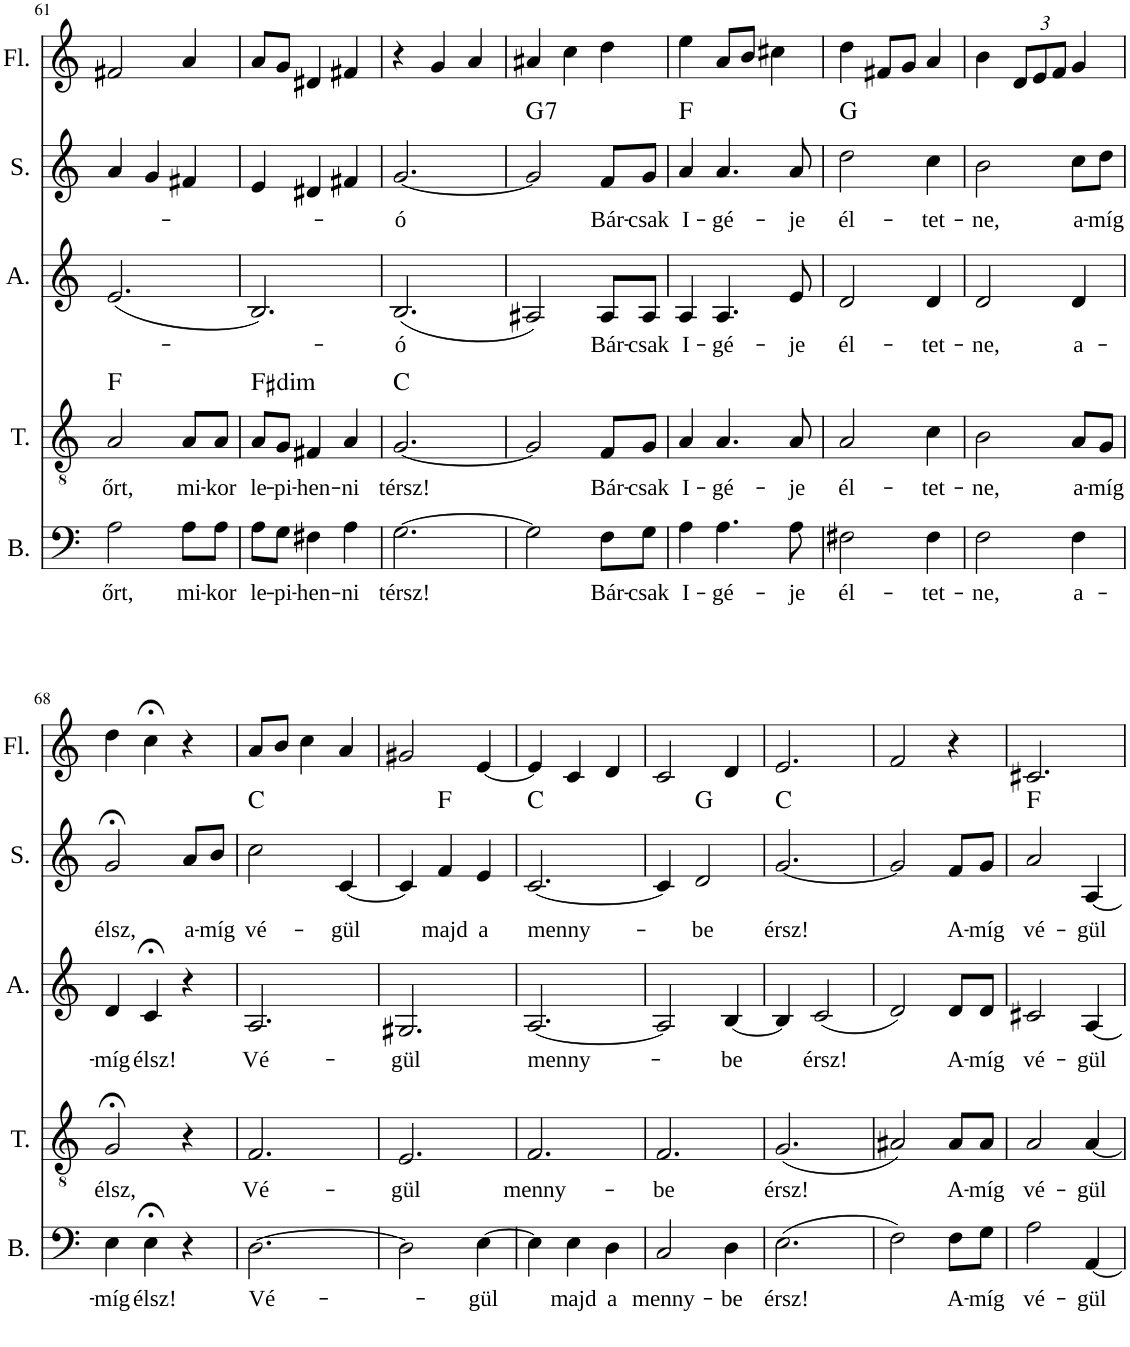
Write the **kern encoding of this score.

**kern	**text	**kern	**text	**harte	**kern	**text	**kern	**text	**harte	**kern
*part5	*part5	*part4	*part4	*part4	*part3	*part3	*part2	*part2	*part2	*part1
*staff5	*staff5	*staff4	*staff4	*	*staff3	*staff3	*staff2	*staff2	*	*staff1
*I"Bass	*	*I"Tenor	*	*	*I"Alto	*	*I"Soprano	*	*	*I"Flute
*I'B.	*	*I'T.	*	*	*I'A.	*	*I'S.	*	*	*I'Fl.
!!LO:PB:g=z
*clefF4	*	*clefGv2	*	*	*clefG2	*	*clefG2	*	*	*clefG2
*k[]	*	*k[]	*	*	*k[]	*	*k[]	*	*	*k[]
*M3/4	*	*M3/4	*	*	*M3/4	*	*M3/4	*	*	*M3/4
=61	=61	=61	=61	=61	=61	=61	=61	=61	=61	=61
!	!LO:LY:b	!	!LO:LY:b	!LO:H:kt=N.C.	!	!	!	!	!	!
2A\	őrt,	2A/	őrt,	N	(2.e/	.	4a/	.	.	2f#X/
.	.	.	.	.	.	.	4g/	.	.	.
!	!LO:LY:b	!	!LO:LY:b	!	!	!	!	!	!	!
8A\L	mi-	8A/L	mi-	.	.	.	4f#X/	.	.	4a/
!	!LO:LY:b	!	!LO:LY:b	!	!	!	!	!	!	!
8A\J	-kor	8A/J	-kor	.	.	.	.	.	.	.
=62	=62	=62	=62	=62	=62	=62	=62	=62	=62	=62
!	!LO:LY:b	!	!LO:LY:b	!LO:H:kt=dim	!	!	!	!	!	!
8A\L	le-	8A/L	le-	F#:dim	2.B/)	.	4e/	.	.	8a/L
!	!LO:LY:b	!	!LO:LY:b	!	!	!	!	!	!	!
8G\J	-pi-	8G/J	-pi-	.	.	.	.	.	.	8g/J
!	!LO:LY:b	!	!LO:LY:b	!	!	!	!	!	!	!
4F#X\	-hen-	4F#X/	-hen-	.	.	.	4d#X/	.	.	4d#X/
!	!LO:LY:b	!	!LO:LY:b	!	!	!	!	!	!	!
4A\	-ni	4A/	-ni	.	.	.	4f#X/	.	.	4f#X/
=63	=63	=63	=63	=63	=63	=63	=63	=63	=63	=63
!	!LO:LY:b	!	!LO:LY:b	!LO:H:kt=N.C.	!	!LO:LY:b	!	!LO:LY:b	!	!
[2.G\	térsz!	[2.G/	térsz!	N	(2.B/	-ó	[2.g/	-ó	.	4r
.	.	.	.	.	.	.	.	.	.	4g/
.	.	.	.	.	.	.	.	.	.	4a/
=64	=64	=64	=64	=64	=64	=64	=64	=64	=64	=64
!	!	!	!	!	!	!	!	!	!LO:H:kt=7	!
2G\]	.	2G/]	.	.	2A#X/)	.	2g/]	.	G:7	4a#X/
.	.	.	.	.	.	.	.	.	.	4cc\
!	!LO:LY:b	!	!LO:LY:b	!	!	!LO:LY:b	!	!LO:LY:b	!	!
8F\L	Bár-	8F/L	Bár-	.	8A#/L	Bár-	8f/L	Bár-	.	4dd\
!	!LO:LY:b	!	!LO:LY:b	!	!	!LO:LY:b	!	!LO:LY:b	!	!
8G\J	-csak	8G/J	-csak	.	8A#/J	-csak	8g/J	-csak	.	.
=65	=65	=65	=65	=65	=65	=65	=65	=65	=65	=65
!	!LO:LY:b	!	!LO:LY:b	!	!	!LO:LY:b	!	!LO:LY:b	!LO:H:kt=N.C.	!
4A\	I-	4A/	I-	.	4A/	I-	4a/	I-	N	4ee\
!	!LO:LY:b	!	!LO:LY:b	!	!	!LO:LY:b	!	!LO:LY:b	!	!
4.A\	-gé-	4.A/	-gé-	.	4.A/	-gé-	4.a/	-gé-	.	8a/L
.	.	.	.	.	.	.	.	.	.	8b/J
.	.	.	.	.	.	.	.	.	.	4cc#X\
!	!LO:LY:b	!	!LO:LY:b	!	!	!LO:LY:b	!	!LO:LY:b	!	!
8A\	-je	8A/	-je	.	8e/	-je	8a/	-je	.	.
=66	=66	=66	=66	=66	=66	=66	=66	=66	=66	=66
!	!LO:LY:b	!	!LO:LY:b	!	!	!LO:LY:b	!	!LO:LY:b	!LO:H:kt=N.C.	!
2F#X\	él-	2A/	él-	.	2d/	él-	2dd\	él-	N	4dd\
.	.	.	.	.	.	.	.	.	.	8f#X/L
.	.	.	.	.	.	.	.	.	.	8g/J
!	!LO:LY:b	!	!LO:LY:b	!	!	!LO:LY:b	!	!LO:LY:b	!	!
4F#\	-tet-	4c\	-tet-	.	4d/	-tet-	4cc\	-tet-	.	4a/
=67	=67	=67	=67	=67	=67	=67	=67	=67	=67	=67
!	!LO:LY:b	!	!LO:LY:b	!	!	!LO:LY:b	!	!LO:LY:b	!	!
2F\	-ne,	2B\	-ne,	.	2d/	-ne,	2b\	-ne,	.	4b\
*	*	*	*	*	*	*	*	*	*	*Xbrackettup
.	.	.	.	.	.	.	.	.	.	12d/L
.	.	.	.	.	.	.	.	.	.	12e/
.	.	.	.	.	.	.	.	.	.	12f/J
!	!LO:LY:b	!	!LO:LY:b	!	!	!LO:LY:b	!	!LO:LY:b	!	!
4F\	a-	8A/L	a-	.	4d/	a-	8cc\L	a-	.	4g/
!	!	!	!LO:LY:b	!	!	!	!	!LO:LY:b	!	!
.	.	8G/J	-míg	.	.	.	8dd\J	-míg	.	.
!!LO:LB:g=z
=68	=68	=68	=68	=68	=68	=68	=68	=68	=68	=68
!	!LO:LY:b	!	!LO:LY:b	!	!	!LO:LY:b	!	!LO:LY:b	!	!
4E\	míg	2G;</	élsz,	.	4d/	-míg	2g;</	élsz,	.	4dd\
!	!LO:LY:b	!	!	!	!	!LO:LY:b	!	!	!	!
4E;<\	élsz!	.	.	.	4c;</	élsz!	.	.	.	4cc;<\
!	!	!	!	!	!	!	!	!LO:LY:b	!	!
4r	.	4r	.	.	4r	.	8a/L	a-	.	4r
!	!	!	!	!	!	!	!	!LO:LY:b	!	!
.	.	.	.	.	.	.	8b/J	-míg	.	.
=69	=69	=69	=69	=69	=69	=69	=69	=69	=69	=69
!	!LO:LY:b	!	!LO:LY:b	!	!	!LO:LY:b	!	!LO:LY:b	!LO:H:kt=N.C.	!
[2.D\	Vé-	2.F/	Vé-	.	2.A/	Vé-	2cc\	vé-	N	8a/L
.	.	.	.	.	.	.	.	.	.	8b/J
.	.	.	.	.	.	.	.	.	.	4cc\
!	!	!	!	!	!	!	!	!LO:LY:b	!	!
.	.	.	.	.	.	.	[4c/	-gül	.	4a/
=70	=70	=70	=70	=70	=70	=70	=70	=70	=70	=70
!	!	!	!LO:LY:b	!	!	!LO:LY:b	!	!	!	!
2D\]	.	2.E/	-gül	.	2.G#X/	-gül	4c/]	.	.	2g#X/
!	!	!	!	!	!	!	!	!LO:LY:b	!LO:H:kt=N.C.	!
.	.	.	.	.	.	.	4f/	majd	N	.
!	!LO:LY:b	!	!	!	!	!	!	!LO:LY:b	!	!
[4E\	-gül	.	.	.	.	.	4e/	a	.	[4e/
=71	=71	=71	=71	=71	=71	=71	=71	=71	=71	=71
!	!	!	!LO:LY:b	!	!	!LO:LY:b	!	!LO:LY:b	!LO:H:kt=N.C.	!
4E\]	.	2.F/	menny-	.	[2.A/	menny-	[2.c/	menny-	N	4e/]
!	!LO:LY:b	!	!	!	!	!	!	!	!	!
4E\	majd	.	.	.	.	.	.	.	.	4c/
!	!LO:LY:b	!	!	!	!	!	!	!	!	!
4D\	a	.	.	.	.	.	.	.	.	4d/
=72	=72	=72	=72	=72	=72	=72	=72	=72	=72	=72
!	!LO:LY:b	!	!LO:LY:b	!	!	!	!	!	!	!
2C/	menny-	2.F/	-be	.	2A/]	.	4c/]	.	.	2c/
!	!	!	!	!	!	!	!	!LO:LY:b	!LO:H:kt=N.C.	!
.	.	.	.	.	.	.	2d/	-be	N	.
!	!LO:LY:b	!	!	!	!	!LO:LY:b	!	!	!	!
4D\	-be	.	.	.	[4B/	-be	.	.	.	4d/
=73	=73	=73	=73	=73	=73	=73	=73	=73	=73	=73
!	!LO:LY:b	!	!LO:LY:b	!	!	!	!	!LO:LY:b	!LO:H:kt=N.C.	!
(2.E\	érsz!	(2.G/	érsz!	.	4B/]	.	[2.g/	érsz!	N	2.e/
!	!	!	!	!	!	!LO:LY:b	!	!	!	!
.	.	.	.	.	(2c/	érsz!	.	.	.	.
=74	=74	=74	=74	=74	=74	=74	=74	=74	=74	=74
2F\)	.	2A#X/)	.	.	2d/)	.	2g/]	.	.	2f/
!	!LO:LY:b	!	!LO:LY:b	!	!	!LO:LY:b	!	!LO:LY:b	!	!
8F\L	A-	8A#/L	A-	.	8d/L	A-	8f/L	A-	.	4r
!	!LO:LY:b	!	!LO:LY:b	!	!	!LO:LY:b	!	!LO:LY:b	!	!
8G\J	-míg	8A#/J	-míg	.	8d/J	-míg	8g/J	-míg	.	.
=75	=75	=75	=75	=75	=75	=75	=75	=75	=75	=75
!	!LO:LY:b	!	!LO:LY:b	!	!	!LO:LY:b	!	!LO:LY:b	!LO:H:kt=N.C.	!
2A\	vé-	2A/	vé-	.	2c#X/	vé-	2a/	vé-	N	2.c#X/
!	!LO:LY:b	!	!LO:LY:b	!	!	!LO:LY:b	!	!LO:LY:b	!	!
[4AA/	-gül	[4A/	-gül	.	[4A/	-gül	[4A/	-gül	.	.
=	=	=	=	=	=	=	=	=	=	=
*-	*-	*-	*-	*-	*-	*-	*-	*-	*-	*-
